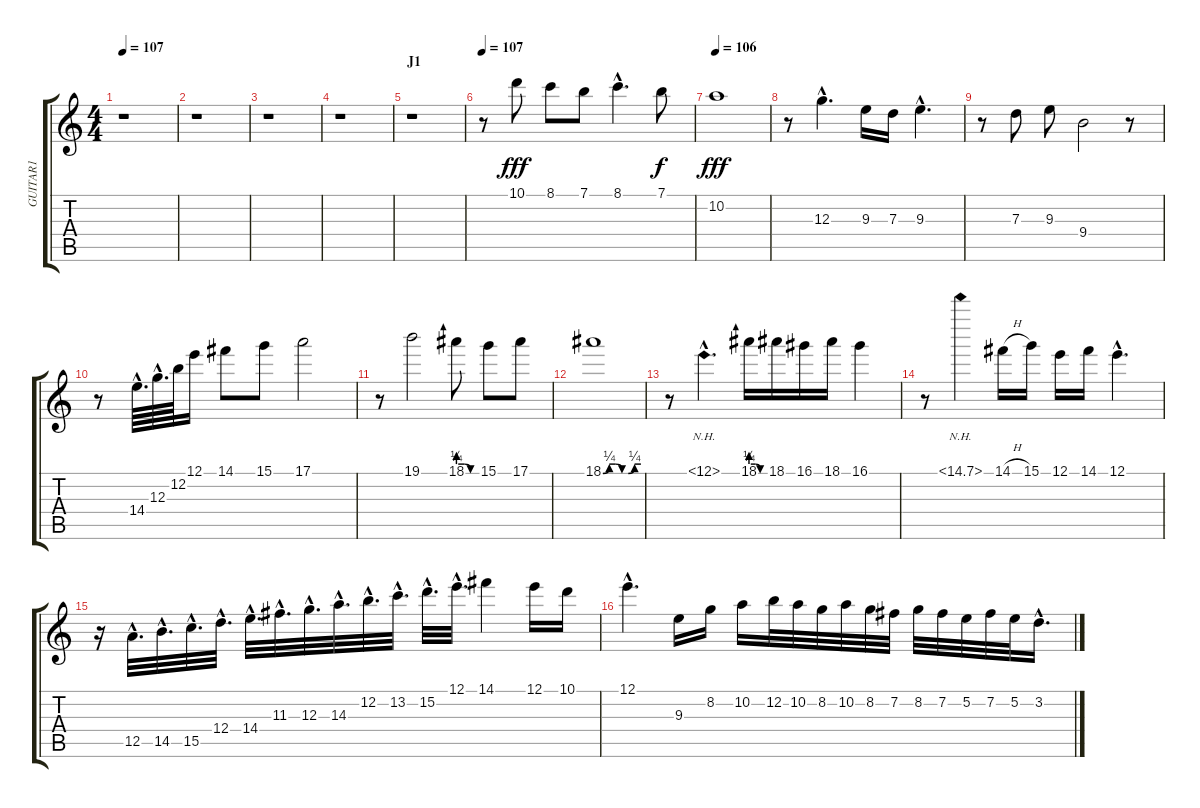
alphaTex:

\track ("GUITAR1" "GUITAR1") {instrument distortionguitar}
\staff {score tabs}
\tuning (E4 B3 G3 D3 A2 E2) {hide}
\ts (4 4)
\tempo 107
\clef g2
\ks c
r.1{dy f} |
r.1 |
r.1 |
r.1 |
\section ("" "J1")
r.1 |
\tempo 107
r.8 10.1.8{dy fff} 8.1.8 7.1.8 8.1{hac}.4{d} 7.1.8{dy f} |
\tempo 106
10.2.1{dy fff} |
r.8 12.3{hac}.4{d} 9.3.16 7.3.16 9.3{hac}.4{d} |
r.8 7.3.8 9.3.8 9.4.2 r.8 |
r.8 14.4{hac}.64{d} 12.3{hac}.64{d} 12.2.64 12.1.16 14.1.8 15.1.8 17.1.2 |
r.8 19.1.2 18.1{be (custom 0 1 20 1 40 0 60 0)}.8 15.1.8 17.1.8 |
18.1{be (custom 0 0 10 1 20 1 30 0 40 0 50 1 60 1)}.1 |
r.8 20.1{nh hac}.4{d} 18.1{be (custom 0 1 20 1 40 0 60 0)}.16 18.1.16 16.1.16 18.1.16 16.1.4 |
r.8 15.1{nh}.4 14.1{h}.16 15.1.16 12.1.16 14.1.16 12.1{hac}.4{d} |
r.16 12.5{hac}.32{d} 14.5{hac}.32{d} 15.5{hac}.32{d} 12.4{hac}.32{d} 14.4{hac}.32{d} 11.3{hac}.32{d} 12.3{hac}.32{d} 14.3{hac}.32{d} 12.2{hac}.32{d} 13.2{hac}.32{d} 15.2{hac}.32{d} 12.1{hac}.32{d} 14.1.4 12.1.16 10.1.16 |
12.1{hac}.4{d} 9.3.16 8.2.16 10.2.16 12.2.32 10.2.32 8.2.32 10.2.32 8.2.32 7.2.32 8.2.32 7.2.32 5.2.32 7.2.32 5.2.32 3.2{hac}.16{d}
